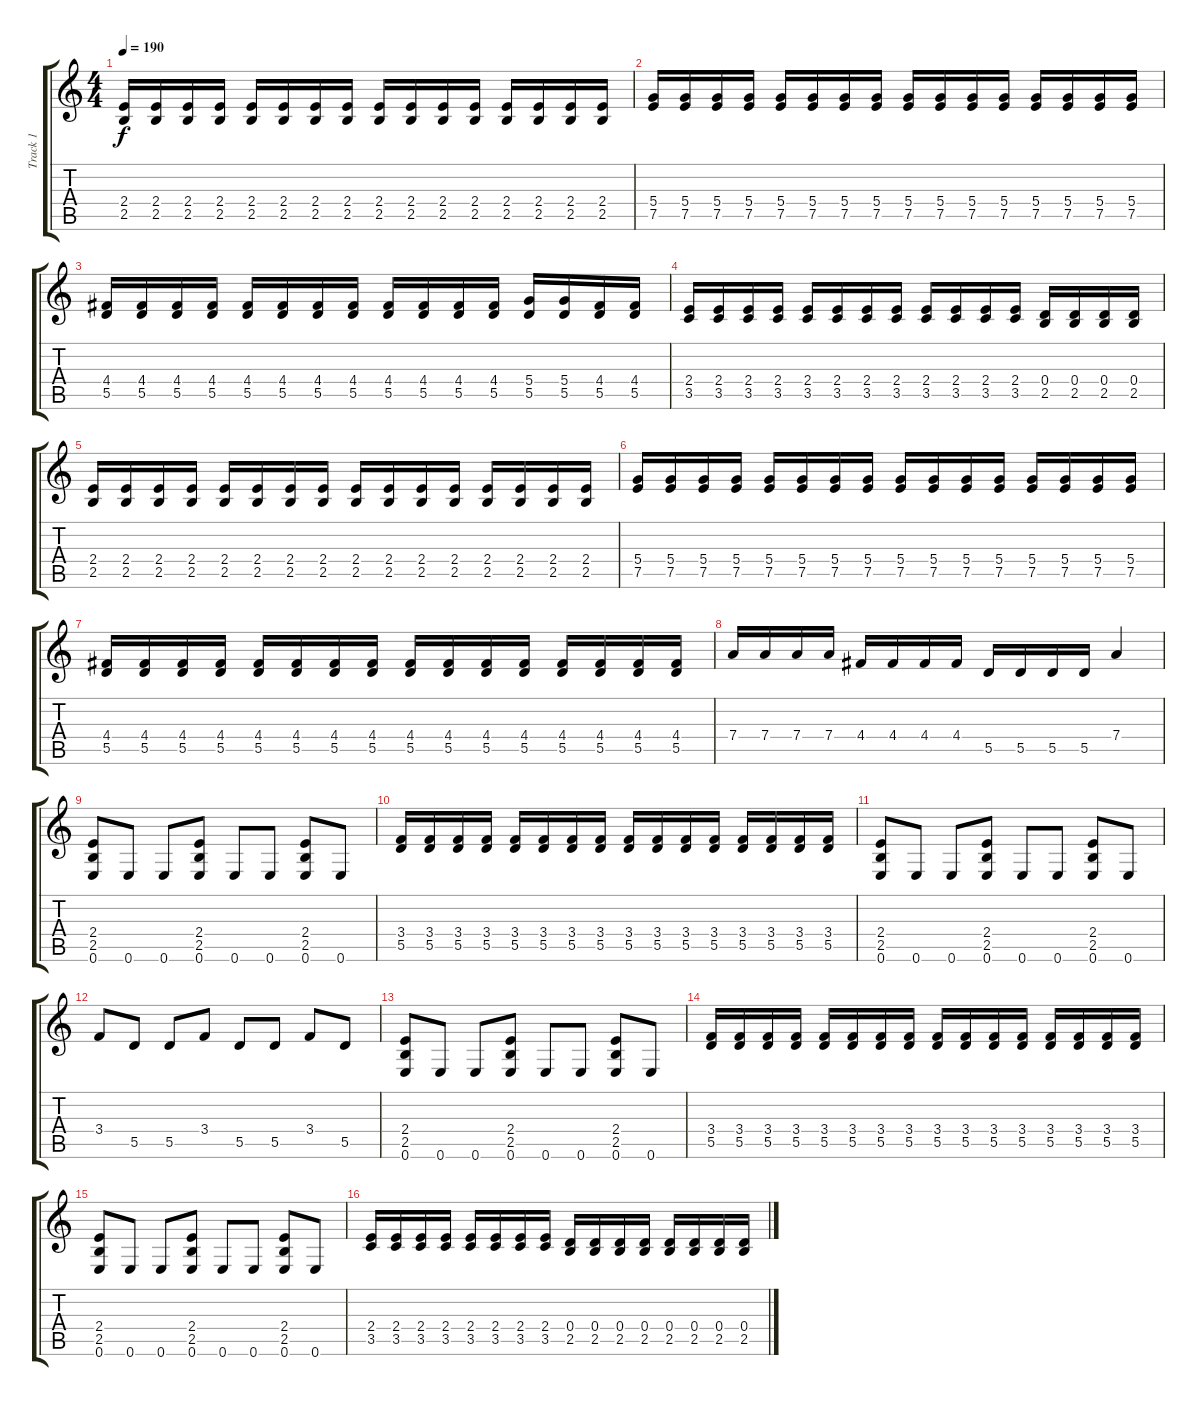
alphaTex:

\track ("Track 1" "Track 1") {instrument distortionguitar}
\staff {score tabs}
\tuning (E4 B3 G3 D3 A2 E2) {hide}
\ts (4 4)
\tempo 190
\clef g2
\ks c
(2.4 2.5).16{dy f instrument distortionguitar} (2.4 2.5).16 (2.4 2.5).16 (2.4 2.5).16 (2.4 2.5).16 (2.4 2.5).16 (2.4 2.5).16 (2.4 2.5).16 (2.4 2.5).16 (2.4 2.5).16 (2.4 2.5).16 (2.4 2.5).16 (2.4 2.5).16 (2.4 2.5).16 (2.4 2.5).16 (2.4 2.5).16 |
(5.4 7.5).16 (5.4 7.5).16 (5.4 7.5).16 (5.4 7.5).16 (5.4 7.5).16 (5.4 7.5).16 (5.4 7.5).16 (5.4 7.5).16 (5.4 7.5).16 (5.4 7.5).16 (5.4 7.5).16 (5.4 7.5).16 (5.4 7.5).16 (5.4 7.5).16 (5.4 7.5).16 (5.4 7.5).16 |
(4.4 5.5).16 (4.4 5.5).16 (4.4 5.5).16 (4.4 5.5).16 (4.4 5.5).16 (4.4 5.5).16 (4.4 5.5).16 (4.4 5.5).16 (4.4 5.5).16 (4.4 5.5).16 (4.4 5.5).16 (4.4 5.5).16 (5.4 5.5).16 (5.4 5.5).16 (4.4 5.5).16 (4.4 5.5).16 |
(2.4 3.5).16 (2.4 3.5).16 (2.4 3.5).16 (2.4 3.5).16 (2.4 3.5).16 (2.4 3.5).16 (2.4 3.5).16 (2.4 3.5).16 (2.4 3.5).16 (2.4 3.5).16 (2.4 3.5).16 (2.4 3.5).16 (0.4 2.5).16 (0.4 2.5).16 (0.4 2.5).16 (0.4 2.5).16 |
(2.4 2.5).16 (2.4 2.5).16 (2.4 2.5).16 (2.4 2.5).16 (2.4 2.5).16 (2.4 2.5).16 (2.4 2.5).16 (2.4 2.5).16 (2.4 2.5).16 (2.4 2.5).16 (2.4 2.5).16 (2.4 2.5).16 (2.4 2.5).16 (2.4 2.5).16 (2.4 2.5).16 (2.4 2.5).16 |
(5.4 7.5).16 (5.4 7.5).16 (5.4 7.5).16 (5.4 7.5).16 (5.4 7.5).16 (5.4 7.5).16 (5.4 7.5).16 (5.4 7.5).16 (5.4 7.5).16 (5.4 7.5).16 (5.4 7.5).16 (5.4 7.5).16 (5.4 7.5).16 (5.4 7.5).16 (5.4 7.5).16 (5.4 7.5).16 |
(4.4 5.5).16 (4.4 5.5).16 (4.4 5.5).16 (4.4 5.5).16 (4.4 5.5).16 (4.4 5.5).16 (4.4 5.5).16 (4.4 5.5).16 (4.4 5.5).16 (4.4 5.5).16 (4.4 5.5).16 (4.4 5.5).16 (4.4 5.5).16 (4.4 5.5).16 (4.4 5.5).16 (4.4 5.5).16 |
7.4.16 7.4.16 7.4.16 7.4.16 4.4.16 4.4.16 4.4.16 4.4.16 5.5.16 5.5.16 5.5.16 5.5.16 7.4.4 |
(2.4 2.5 0.6).8 0.6.8 0.6.8 (2.4 2.5 0.6).8 0.6.8 0.6.8 (2.4 2.5 0.6).8 0.6.8 |
(3.4 5.5).16 (3.4 5.5).16 (3.4 5.5).16 (3.4 5.5).16 (3.4 5.5).16 (3.4 5.5).16 (3.4 5.5).16 (3.4 5.5).16 (3.4 5.5).16 (3.4 5.5).16 (3.4 5.5).16 (3.4 5.5).16 (3.4 5.5).16 (3.4 5.5).16 (3.4 5.5).16 (3.4 5.5).16 |
(2.4 2.5 0.6).8 0.6.8 0.6.8 (2.4 2.5 0.6).8 0.6.8 0.6.8 (2.4 2.5 0.6).8 0.6.8 |
3.4.8 5.5.8 5.5.8 3.4.8 5.5.8 5.5.8 3.4.8 5.5.8 |
(2.4 2.5 0.6).8 0.6.8 0.6.8 (2.4 2.5 0.6).8 0.6.8 0.6.8 (2.4 2.5 0.6).8 0.6.8 |
(3.4 5.5).16 (3.4 5.5).16 (3.4 5.5).16 (3.4 5.5).16 (3.4 5.5).16 (3.4 5.5).16 (3.4 5.5).16 (3.4 5.5).16 (3.4 5.5).16 (3.4 5.5).16 (3.4 5.5).16 (3.4 5.5).16 (3.4 5.5).16 (3.4 5.5).16 (3.4 5.5).16 (3.4 5.5).16 |
(2.4 2.5 0.6).8 0.6.8 0.6.8 (2.4 2.5 0.6).8 0.6.8 0.6.8 (2.4 2.5 0.6).8 0.6.8 |
(2.4 3.5).16 (2.4 3.5).16 (2.4 3.5).16 (2.4 3.5).16 (2.4 3.5).16 (2.4 3.5).16 (2.4 3.5).16 (2.4 3.5).16 (0.4 2.5).16 (0.4 2.5).16 (0.4 2.5).16 (0.4 2.5).16 (0.4 2.5).16 (0.4 2.5).16 (0.4 2.5).16 (0.4 2.5).16
